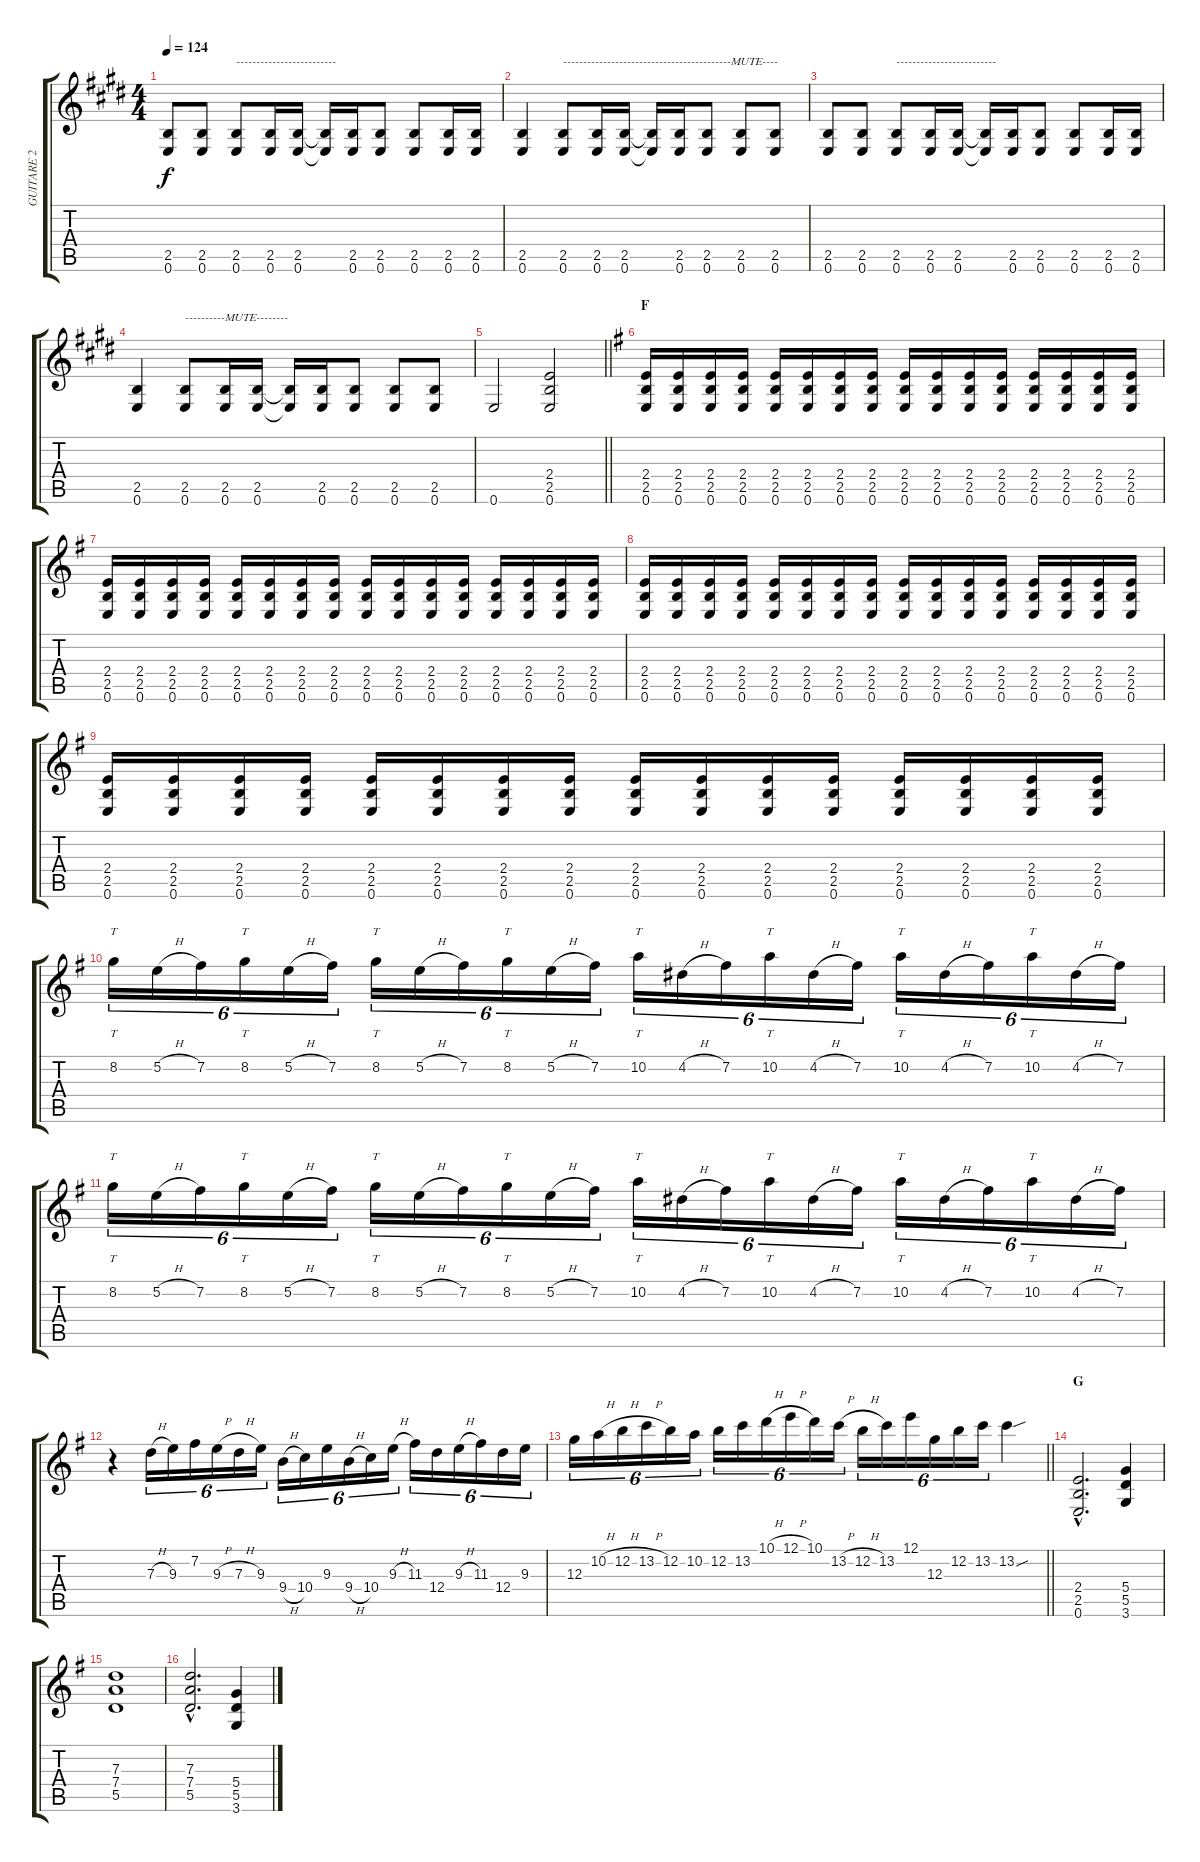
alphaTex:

\track ("GUITARE 2" "GUITARE 2") {instrument distortionguitar}
\staff {score tabs}
\tuning (E4 B3 G3 D3 A2 E2) {hide}
\ts (4 4)
\tempo 124
\clef g2
\ks e
(2.5 0.6).8{dy f} (2.5 0.6).8 (2.5 0.6).8{txt "-------------------------"} (2.5 0.6).16 (2.5 0.6).16 (2.5{t} 0.6{t}).16 (2.5 0.6).16 (2.5 0.6).8 (2.5 0.6).8 (2.5 0.6).16 (2.5 0.6).16 |
(2.5 0.6).4 (2.5 0.6).8{txt "------------------------------------------MUTE----"} (2.5 0.6).16 (2.5 0.6).16 (2.5{t} 0.6{t}).16 (2.5 0.6).16 (2.5 0.6).8 (2.5 0.6).8 (2.5 0.6).8 |
(2.5 0.6).8 (2.5 0.6).8 (2.5 0.6).8{txt "-------------------------"} (2.5 0.6).16 (2.5 0.6).16 (2.5{t} 0.6{t}).16 (2.5 0.6).16 (2.5 0.6).8 (2.5 0.6).8 (2.5 0.6).16 (2.5 0.6).16 |
(2.5 0.6).4 (2.5 0.6).8{txt "----------MUTE--------"} (2.5 0.6).16 (2.5 0.6).16 (2.5{t} 0.6{t}).16 (2.5 0.6).16 (2.5 0.6).8 (2.5 0.6).8 (2.5 0.6).8 |
\barLineRight lightlight
0.6.2 (2.4 2.5 0.6).2 |
\section ("" "F")
\ks g
(2.4 2.5 0.6).16 (2.4 2.5 0.6).16 (2.4 2.5 0.6).16 (2.4 2.5 0.6).16 (2.4 2.5 0.6).16 (2.4 2.5 0.6).16 (2.4 2.5 0.6).16 (2.4 2.5 0.6).16 (2.4 2.5 0.6).16 (2.4 2.5 0.6).16 (2.4 2.5 0.6).16 (2.4 2.5 0.6).16 (2.4 2.5 0.6).16 (2.4 2.5 0.6).16 (2.4 2.5 0.6).16 (2.4 2.5 0.6).16 |
(2.4 2.5 0.6).16 (2.4 2.5 0.6).16 (2.4 2.5 0.6).16 (2.4 2.5 0.6).16 (2.4 2.5 0.6).16 (2.4 2.5 0.6).16 (2.4 2.5 0.6).16 (2.4 2.5 0.6).16 (2.4 2.5 0.6).16 (2.4 2.5 0.6).16 (2.4 2.5 0.6).16 (2.4 2.5 0.6).16 (2.4 2.5 0.6).16 (2.4 2.5 0.6).16 (2.4 2.5 0.6).16 (2.4 2.5 0.6).16 |
(2.4 2.5 0.6).16 (2.4 2.5 0.6).16 (2.4 2.5 0.6).16 (2.4 2.5 0.6).16 (2.4 2.5 0.6).16 (2.4 2.5 0.6).16 (2.4 2.5 0.6).16 (2.4 2.5 0.6).16 (2.4 2.5 0.6).16 (2.4 2.5 0.6).16 (2.4 2.5 0.6).16 (2.4 2.5 0.6).16 (2.4 2.5 0.6).16 (2.4 2.5 0.6).16 (2.4 2.5 0.6).16 (2.4 2.5 0.6).16 |
(2.4 2.5 0.6).16 (2.4 2.5 0.6).16 (2.4 2.5 0.6).16 (2.4 2.5 0.6).16 (2.4 2.5 0.6).16 (2.4 2.5 0.6).16 (2.4 2.5 0.6).16 (2.4 2.5 0.6).16 (2.4 2.5 0.6).16 (2.4 2.5 0.6).16 (2.4 2.5 0.6).16 (2.4 2.5 0.6).16 (2.4 2.5 0.6).16 (2.4 2.5 0.6).16 (2.4 2.5 0.6).16 (2.4 2.5 0.6).16 |
8.2.16{tt tu (6 4)} 5.2{h}.16{tu (6 4)} 7.2.16{tu (6 4)} 8.2.16{tt tu (6 4)} 5.2{h}.16{tu (6 4)} 7.2.16{tu (6 4)} 8.2.16{tt tu (6 4)} 5.2{h}.16{tu (6 4)} 7.2.16{tu (6 4)} 8.2.16{tt tu (6 4)} 5.2{h}.16{tu (6 4)} 7.2.16{tu (6 4)} 10.2.16{tt tu (6 4)} 4.2{h}.16{tu (6 4)} 7.2.16{tu (6 4)} 10.2.16{tt tu (6 4)} 4.2{h}.16{tu (6 4)} 7.2.16{tu (6 4)} 10.2.16{tt tu (6 4)} 4.2{h}.16{tu (6 4)} 7.2.16{tu (6 4)} 10.2.16{tt tu (6 4)} 4.2{h}.16{tu (6 4)} 7.2.16{tu (6 4)} |
8.2.16{tt tu (6 4)} 5.2{h}.16{tu (6 4)} 7.2.16{tu (6 4)} 8.2.16{tt tu (6 4)} 5.2{h}.16{tu (6 4)} 7.2.16{tu (6 4)} 8.2.16{tt tu (6 4)} 5.2{h}.16{tu (6 4)} 7.2.16{tu (6 4)} 8.2.16{tt tu (6 4)} 5.2{h}.16{tu (6 4)} 7.2.16{tu (6 4)} 10.2.16{tt tu (6 4)} 4.2{h}.16{tu (6 4)} 7.2.16{tu (6 4)} 10.2.16{tt tu (6 4)} 4.2{h}.16{tu (6 4)} 7.2.16{tu (6 4)} 10.2.16{tt tu (6 4)} 4.2{h}.16{tu (6 4)} 7.2.16{tu (6 4)} 10.2.16{tt tu (6 4)} 4.2{h}.16{tu (6 4)} 7.2.16{tu (6 4)} |
r.4 7.3{h}.16{tu (6 4)} 9.3.16{tu (6 4)} 7.2.16{tu (6 4)} 9.3{h}.16{tu (6 4)} 7.3{h}.16{tu (6 4)} 9.3.16{tu (6 4)} 9.4{h}.16{tu (6 4)} 10.4.16{tu (6 4)} 9.3.16{tu (6 4)} 9.4{h}.16{tu (6 4)} 10.4.16{tu (6 4)} 9.3{h}.16{tu (6 4)} 11.3.16{tu (6 4)} 12.4.16{tu (6 4)} 9.3{h}.16{tu (6 4)} 11.3.16{tu (6 4)} 12.4.16{tu (6 4)} 9.3.16{tu (6 4)} |
\barLineRight lightlight
12.3.16{tu (6 4)} 10.2{h}.16{tu (6 4)} 12.2{h}.16{tu (6 4)} 13.2{h}.16{tu (6 4)} 12.2.16{tu (6 4)} 10.2.16{tu (6 4)} 12.2.16{tu (6 4)} 13.2.16{tu (6 4)} 10.1{h}.16{tu (6 4)} 12.1{h}.16{tu (6 4)} 10.1.16{tu (6 4)} 13.2{h}.16{tu (6 4)} 12.2{h}.16{tu (6 4)} 13.2.16{tu (6 4)} 12.1.16{tu (6 4)} 12.3.16{tu (6 4)} 12.2.16{tu (6 4)} 13.2.16{tu (6 4)} 13.2{sou}.4 |
\section ("" "G")
(2.4{hac} 2.5{hac} 0.6{hac}).2{d} (5.4 5.5 3.6).4 |
(7.3 7.4 5.5).1 |
(7.3{hac} 7.4{hac} 5.5{hac}).2{d} (5.4 5.5 3.6).4
